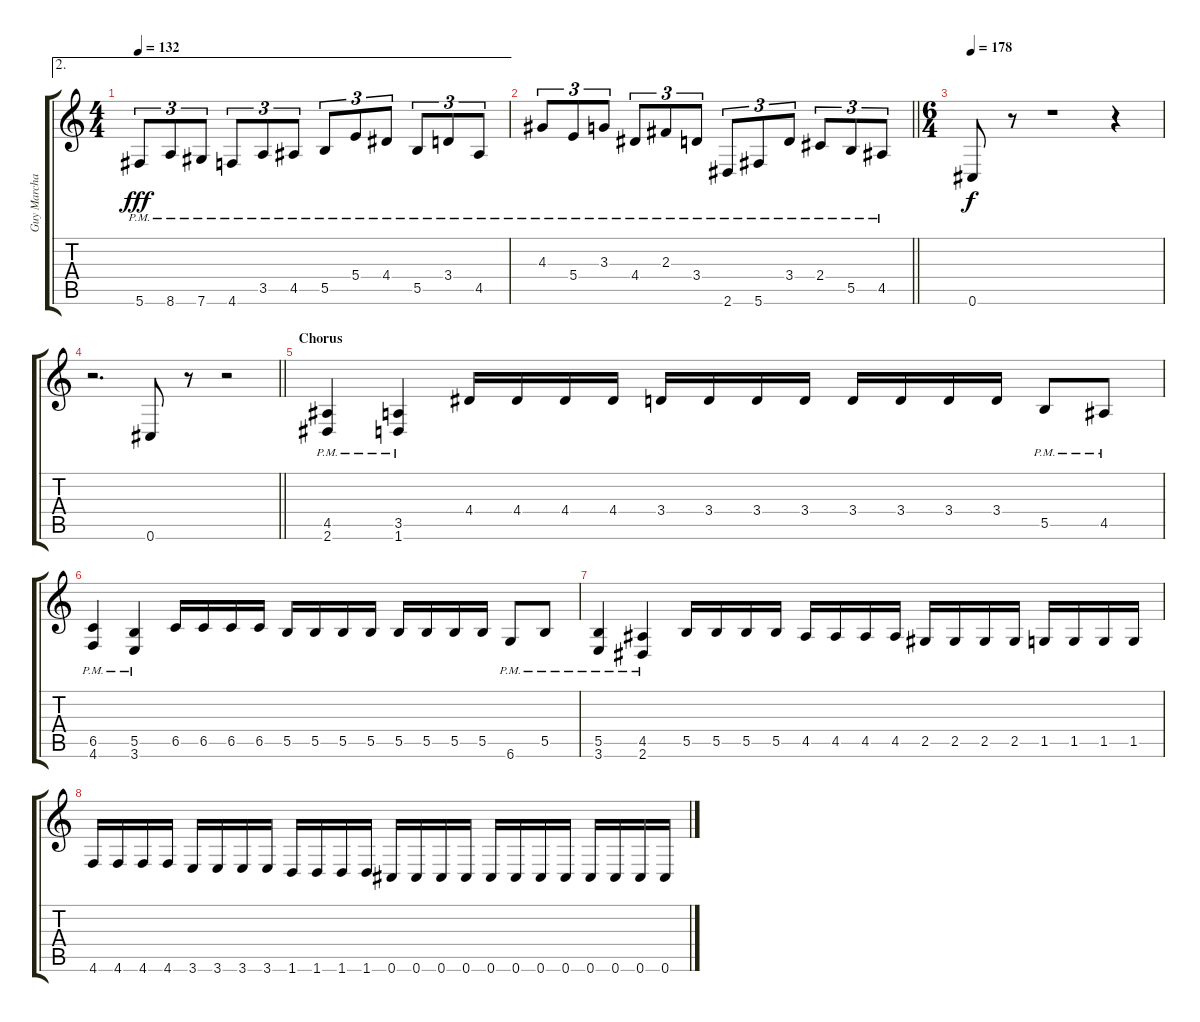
\track ("Guy Marchais" "Guy Marcha") {instrument distortionguitar}
\staff {score tabs}
\tuning (Db4 Ab3 E3 B2 Gb2 Db2) {hide}
\ae 2
\ts (4 4)
\tempo 132
\clef g2
\ks c
5.6{pm}.8{tu (3 2) dy fff} 8.6{pm}.8{tu (3 2)} 7.6{pm}.8{tu (3 2)} 4.6{pm}.8{tu (3 2)} 3.5{pm}.8{tu (3 2)} 4.5{pm}.8{tu (3 2)} 5.5{pm}.8{tu (3 2)} 5.4{pm}.8{tu (3 2)} 4.4{pm}.8{tu (3 2)} 5.5{pm}.8{tu (3 2)} 3.4{pm}.8{tu (3 2)} 4.5{pm}.8{tu (3 2)} |
\barLineRight lightlight
4.3{pm}.8{tu (3 2)} 5.4{pm}.8{tu (3 2)} 3.3{pm}.8{tu (3 2)} 4.4{pm}.8{tu (3 2)} 2.3{pm}.8{tu (3 2)} 3.4{pm}.8{tu (3 2)} 2.6{pm}.8{tu (3 2)} 5.6{pm}.8{tu (3 2)} 3.4{pm}.8{tu (3 2)} 2.4{pm}.8{tu (3 2)} 5.5{pm}.8{tu (3 2)} 4.5{pm}.8{tu (3 2)} |
\ts (6 4)
\tempo 178
0.6.8{dy f} r.8 r.1 r.4 |
\barLineRight lightlight
r.2{d} 0.6.8 r.8 r.2 |
\section ("" "Chorus")
(4.5{pm} 2.6{pm}).4 (3.5{pm} 1.6{pm}).4 4.4.16 4.4.16 4.4.16 4.4.16 3.4.16 3.4.16 3.4.16 3.4.16 3.4.16 3.4.16 3.4.16 3.4.16 5.5{pm}.8 4.5{pm}.8 |
(6.5{pm} 4.6{pm}).4 (5.5{pm} 3.6{pm}).4 6.5.16 6.5.16 6.5.16 6.5.16 5.5.16 5.5.16 5.5.16 5.5.16 5.5.16 5.5.16 5.5.16 5.5.16 6.6{pm}.8 5.5{pm}.8 |
(5.5{pm} 3.6{pm}).4 (4.5{pm} 2.6{pm}).4 5.5.16 5.5.16 5.5.16 5.5.16 4.5.16 4.5.16 4.5.16 4.5.16 2.5.16 2.5.16 2.5.16 2.5.16 1.5.16 1.5.16 1.5.16 1.5.16 |
4.6.16 4.6.16 4.6.16 4.6.16 3.6.16 3.6.16 3.6.16 3.6.16 1.6.16 1.6.16 1.6.16 1.6.16 0.6.16 0.6.16 0.6.16 0.6.16 0.6.16 0.6.16 0.6.16 0.6.16 0.6.16 0.6.16 0.6.16 0.6.16
